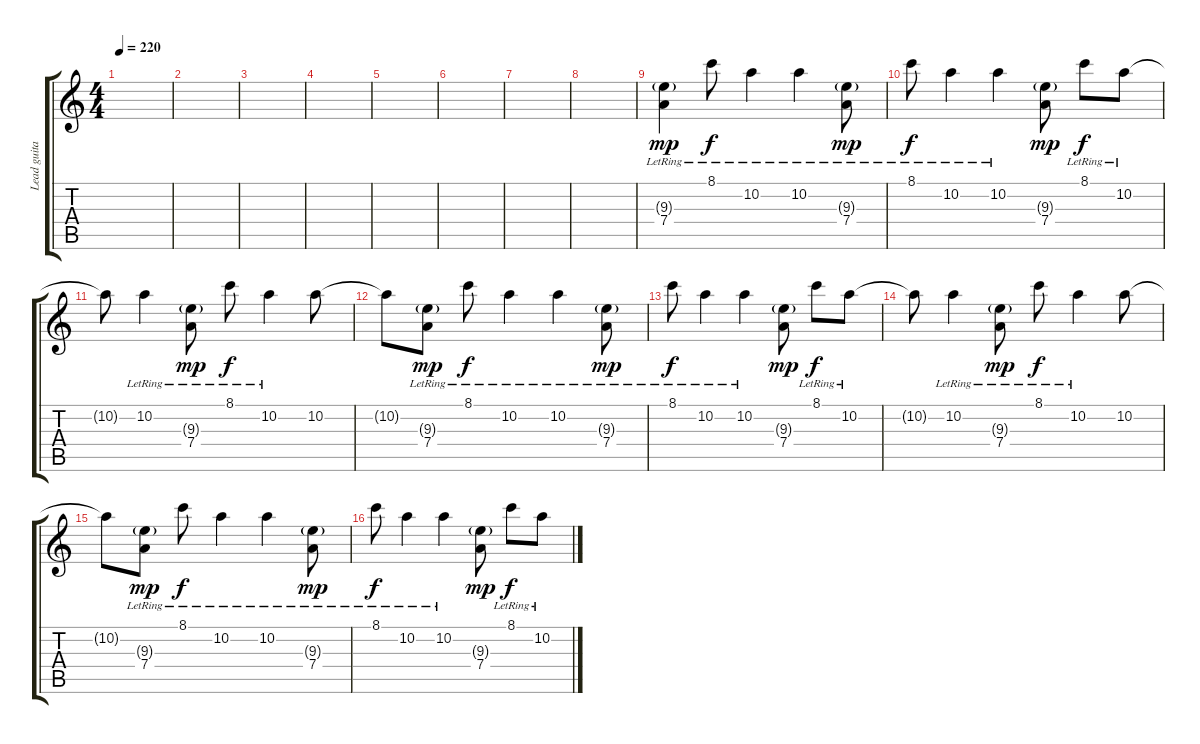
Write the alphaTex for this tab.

\track ("Lead guitar" "Lead guita") {instrument overdrivenguitar}
\staff {score tabs}
\tuning (E4 B3 G3 D3 A2 D2) {hide}
\ts (4 4)
\tempo 220
\clef g2
\ks c
|
|
|
|
|
|
|
|
(9.3{g lr} 7.4{lr}).4{dy mp volume 13 instrument acousticguitarsteel} 8.1{lr}.8{dy f} 10.2{lr}.4 10.2{lr}.4 (9.3{g lr} 7.4{lr}).8{dy mp volume 13 instrument acousticguitarsteel} |
8.1{lr}.8{dy f} 10.2{lr}.4 10.2{lr}.4 (9.3{g} 7.4).8{dy mp volume 13 instrument acousticguitarsteel} 8.1{lr}.8{dy f} 10.2{lr}.8 |
10.2{t}.8 10.2{lr}.4 (9.3{g lr} 7.4{lr}).8{dy mp volume 13 instrument acousticguitarsteel} 8.1{lr}.8{dy f} 10.2{lr}.4 10.2.8 |
10.2{t}.8 (9.3{g lr} 7.4{lr}).8{dy mp volume 13 instrument acousticguitarsteel} 8.1{lr}.8{dy f} 10.2{lr}.4 10.2{lr}.4 (9.3{g lr} 7.4{lr}).8{dy mp volume 13 instrument acousticguitarsteel} |
8.1{lr}.8{dy f} 10.2{lr}.4 10.2{lr}.4 (9.3{g} 7.4).8{dy mp volume 13 instrument acousticguitarsteel} 8.1{lr}.8{dy f} 10.2{lr}.8 |
10.2{t}.8 10.2{lr}.4 (9.3{g lr} 7.4{lr}).8{dy mp volume 13 instrument acousticguitarsteel} 8.1{lr}.8{dy f} 10.2{lr}.4 10.2.8 |
10.2{t}.8 (9.3{g lr} 7.4{lr}).8{dy mp volume 13 instrument acousticguitarsteel} 8.1{lr}.8{dy f} 10.2{lr}.4 10.2{lr}.4 (9.3{g lr} 7.4{lr}).8{dy mp volume 13 instrument acousticguitarsteel} |
8.1{lr}.8{dy f} 10.2{lr}.4 10.2{lr}.4 (9.3{g} 7.4).8{dy mp volume 13 instrument acousticguitarsteel} 8.1{lr}.8{dy f} 10.2{lr}.8
